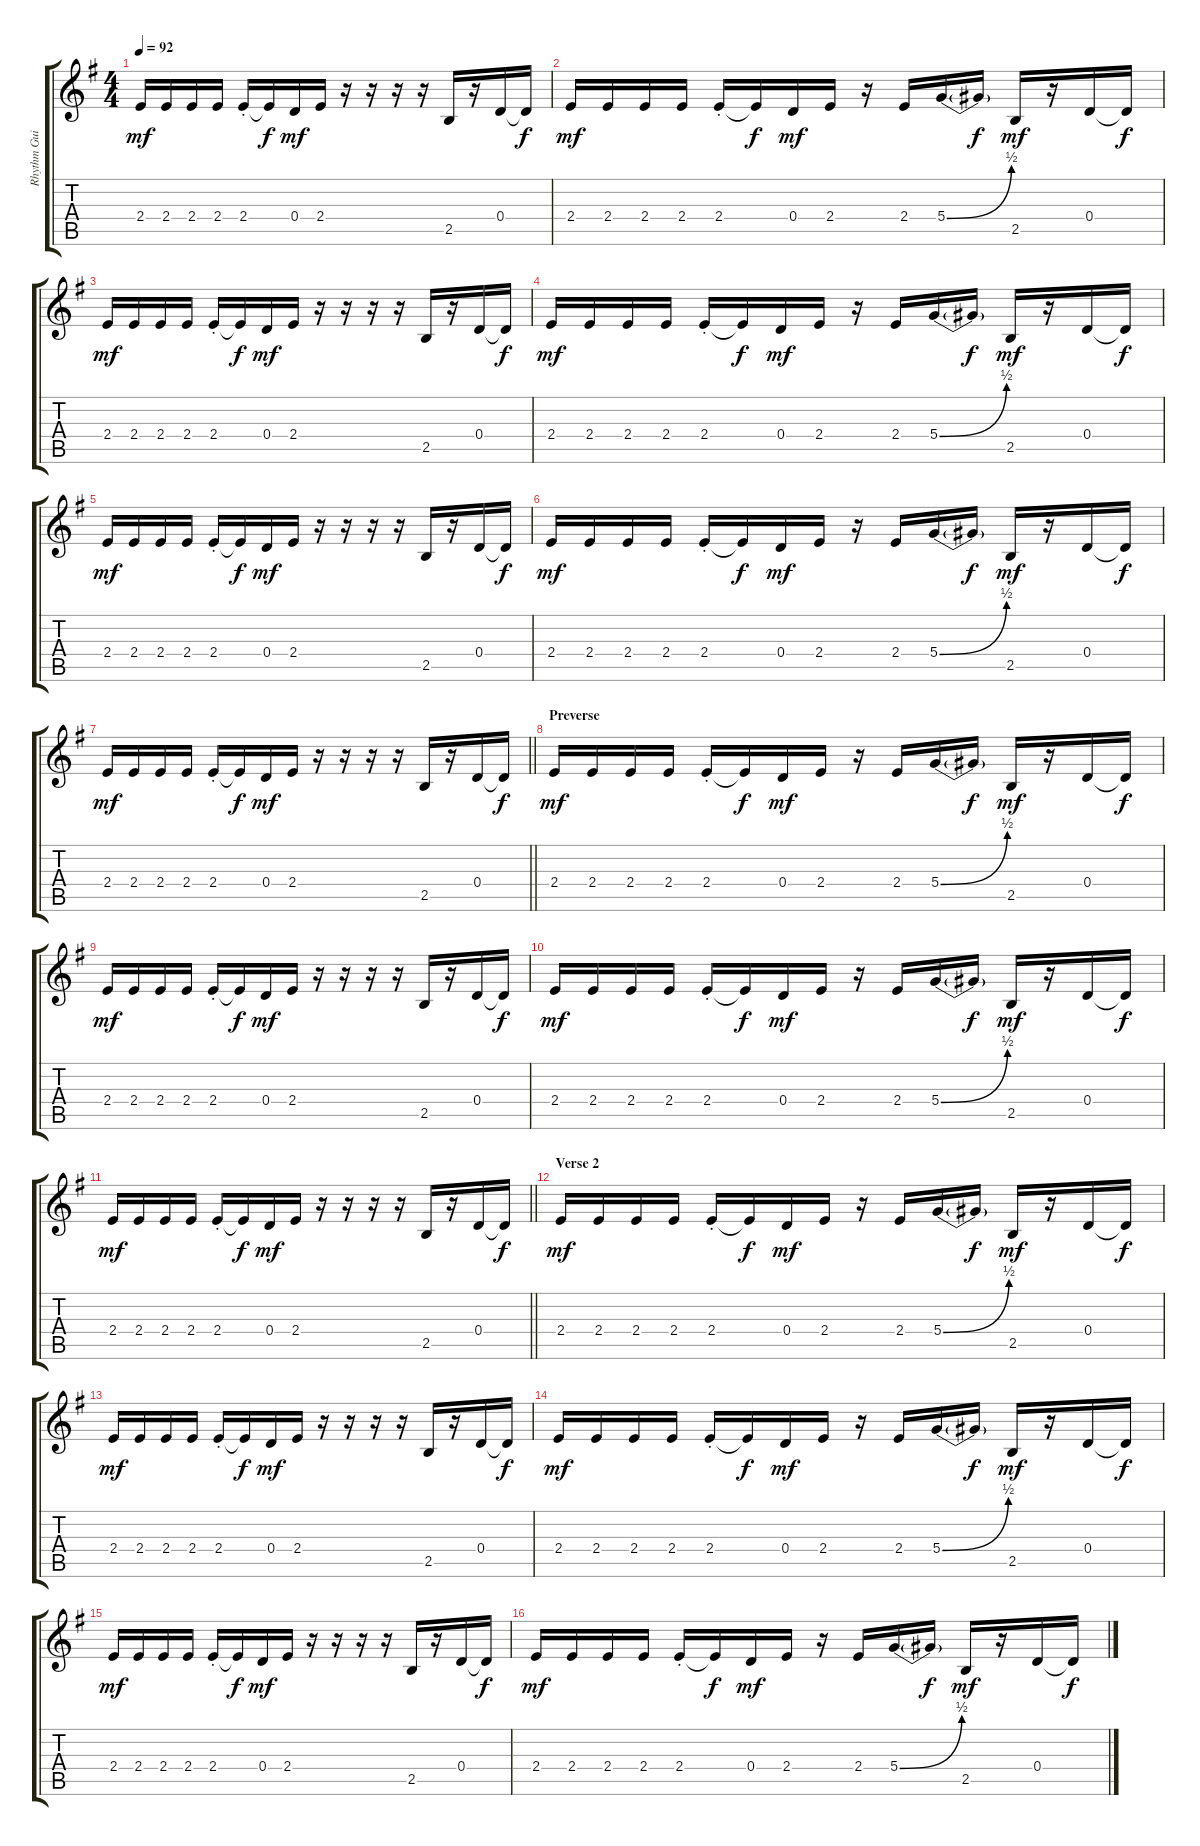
\track ("Rhythm Guitar 1" "Rhythm Gui") {instrument distortionguitar}
\staff {score tabs}
\tuning (E4 B3 G3 D3 A2 E2) {hide}
\ts (4 4)
\tempo 92
\clef g2
\ks g
2.4.16{dy mf} 2.4.16 2.4.16 2.4.16 2.4{st}.16 2.4{t}.16{dy f} 0.4.16{dy mf} 2.4.16 r.16 r.16 r.16 r.16 2.5.16 r.16 0.4.16 0.4{t}.16{dy f} |
2.4.16{dy mf} 2.4.16 2.4.16 2.4.16 2.4{st}.16 2.4{t}.16{dy f} 0.4.16{dy mf} 2.4.16 r.16 2.4.16 5.4{be (bend 0 0 60 2)}.16 5.4{t}.16{dy f} 2.5.16{dy mf} r.16 0.4.16 0.4{t}.16{dy f} |
2.4.16{dy mf} 2.4.16 2.4.16 2.4.16 2.4{st}.16 2.4{t}.16{dy f} 0.4.16{dy mf} 2.4.16 r.16 r.16 r.16 r.16 2.5.16 r.16 0.4.16 0.4{t}.16{dy f} |
2.4.16{dy mf} 2.4.16 2.4.16 2.4.16 2.4{st}.16 2.4{t}.16{dy f} 0.4.16{dy mf} 2.4.16 r.16 2.4.16 5.4{be (bend 0 0 60 2)}.16 5.4{t}.16{dy f} 2.5.16{dy mf} r.16 0.4.16 0.4{t}.16{dy f} |
2.4.16{dy mf} 2.4.16 2.4.16 2.4.16 2.4{st}.16 2.4{t}.16{dy f} 0.4.16{dy mf} 2.4.16 r.16 r.16 r.16 r.16 2.5.16 r.16 0.4.16 0.4{t}.16{dy f} |
2.4.16{dy mf} 2.4.16 2.4.16 2.4.16 2.4{st}.16 2.4{t}.16{dy f} 0.4.16{dy mf} 2.4.16 r.16 2.4.16 5.4{be (bend 0 0 60 2)}.16 5.4{t}.16{dy f} 2.5.16{dy mf} r.16 0.4.16 0.4{t}.16{dy f} |
\barLineRight lightlight
2.4.16{dy mf} 2.4.16 2.4.16 2.4.16 2.4{st}.16 2.4{t}.16{dy f} 0.4.16{dy mf} 2.4.16 r.16 r.16 r.16 r.16 2.5.16 r.16 0.4.16 0.4{t}.16{dy f} |
\section ("" "Preverse")
2.4.16{dy mf} 2.4.16 2.4.16 2.4.16 2.4{st}.16 2.4{t}.16{dy f} 0.4.16{dy mf} 2.4.16 r.16 2.4.16 5.4{be (bend 0 0 60 2)}.16 5.4{t}.16{dy f} 2.5.16{dy mf} r.16 0.4.16 0.4{t}.16{dy f} |
2.4.16{dy mf} 2.4.16 2.4.16 2.4.16 2.4{st}.16 2.4{t}.16{dy f} 0.4.16{dy mf} 2.4.16 r.16 r.16 r.16 r.16 2.5.16 r.16 0.4.16 0.4{t}.16{dy f} |
2.4.16{dy mf} 2.4.16 2.4.16 2.4.16 2.4{st}.16 2.4{t}.16{dy f} 0.4.16{dy mf} 2.4.16 r.16 2.4.16 5.4{be (bend 0 0 60 2)}.16 5.4{t}.16{dy f} 2.5.16{dy mf} r.16 0.4.16 0.4{t}.16{dy f} |
\barLineRight lightlight
2.4.16{dy mf} 2.4.16 2.4.16 2.4.16 2.4{st}.16 2.4{t}.16{dy f} 0.4.16{dy mf} 2.4.16 r.16 r.16 r.16 r.16 2.5.16 r.16 0.4.16 0.4{t}.16{dy f} |
\section ("" "Verse 2")
2.4.16{dy mf} 2.4.16 2.4.16 2.4.16 2.4{st}.16 2.4{t}.16{dy f} 0.4.16{dy mf} 2.4.16 r.16 2.4.16 5.4{be (bend 0 0 60 2)}.16 5.4{t}.16{dy f} 2.5.16{dy mf} r.16 0.4.16 0.4{t}.16{dy f} |
2.4.16{dy mf} 2.4.16 2.4.16 2.4.16 2.4{st}.16 2.4{t}.16{dy f} 0.4.16{dy mf} 2.4.16 r.16 r.16 r.16 r.16 2.5.16 r.16 0.4.16 0.4{t}.16{dy f} |
2.4.16{dy mf} 2.4.16 2.4.16 2.4.16 2.4{st}.16 2.4{t}.16{dy f} 0.4.16{dy mf} 2.4.16 r.16 2.4.16 5.4{be (bend 0 0 60 2)}.16 5.4{t}.16{dy f} 2.5.16{dy mf} r.16 0.4.16 0.4{t}.16{dy f} |
2.4.16{dy mf} 2.4.16 2.4.16 2.4.16 2.4{st}.16 2.4{t}.16{dy f} 0.4.16{dy mf} 2.4.16 r.16 r.16 r.16 r.16 2.5.16 r.16 0.4.16 0.4{t}.16{dy f} |
2.4.16{dy mf} 2.4.16 2.4.16 2.4.16 2.4{st}.16 2.4{t}.16{dy f} 0.4.16{dy mf} 2.4.16 r.16 2.4.16 5.4{be (bend 0 0 60 2)}.16 5.4{t}.16{dy f} 2.5.16{dy mf} r.16 0.4.16 0.4{t}.16{dy f}
